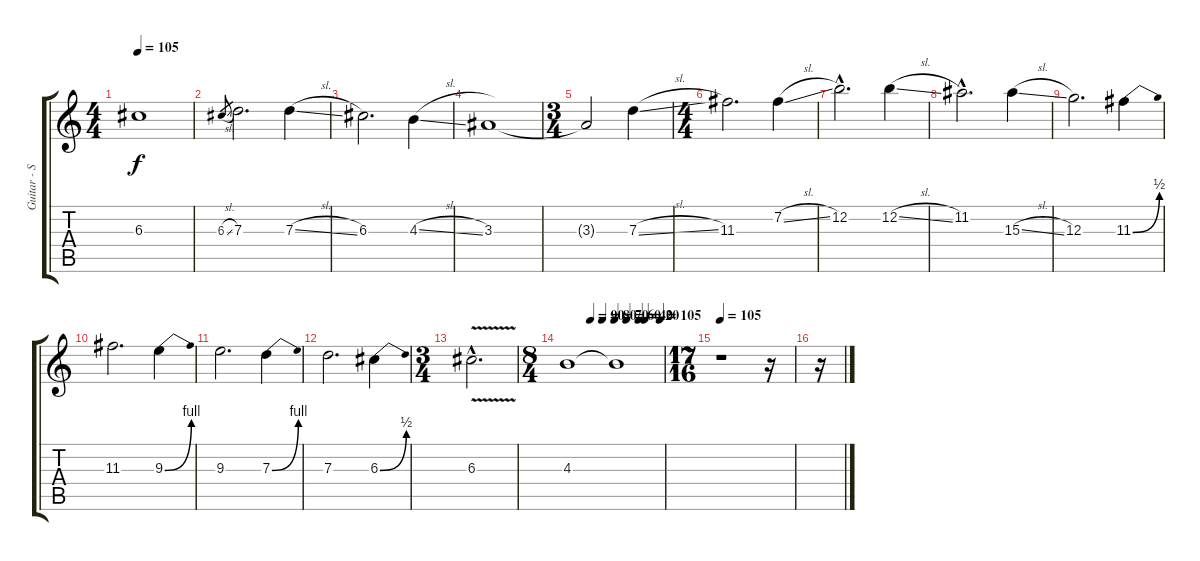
\track ("Guitar - Solo" "Guitar - S") {instrument overdrivenguitar}
\staff {score tabs}
\tuning (E4 B3 G3 D3 A2 E2) {hide}
\ts (4 4)
\tempo 105
\clef g2
\ks c
6.3.1{dy f} |
6.3{sl}.8{gr} 7.3.2{d} 7.3{sl}.4 |
6.3.2{d} 4.3{sl}.4 |
3.3.1 |
\ts (3 4)
3.3{t}.2 7.3{sl}.4 |
\ts (4 4)
11.3.2{d} 7.2{sl}.4 |
12.2{hac}.2{d} 12.2{sl}.4 |
11.2{hac}.2{d} 15.3{sl}.4 |
12.3.2{d} 11.3{be (bend 0 0 60 2)}.4 |
11.3.2{d} 9.3{be (bend 0 0 60 4)}.4 |
9.3.2{d} 7.3{be (bend 0 0 60 4)}.4 |
7.3.2{d} 6.3{be (bend 0 0 60 2)}.4 |
\ts (3 4)
6.3{v hac}.2{d} |
\ts (8 4)
\tempo (90 0.25)
\tempo (80 0.375)
\tempo (70 0.5)
\tempo (60 0.625)
\tempo (40 0.75)
\tempo (20 0.8125)
\tempo (105 0.96875)
4.3.1{volume 0} 4.3{t}.1 |
\ts (17 16)
\tempo 105
r.1{volume 12} r.16 |
r.16
